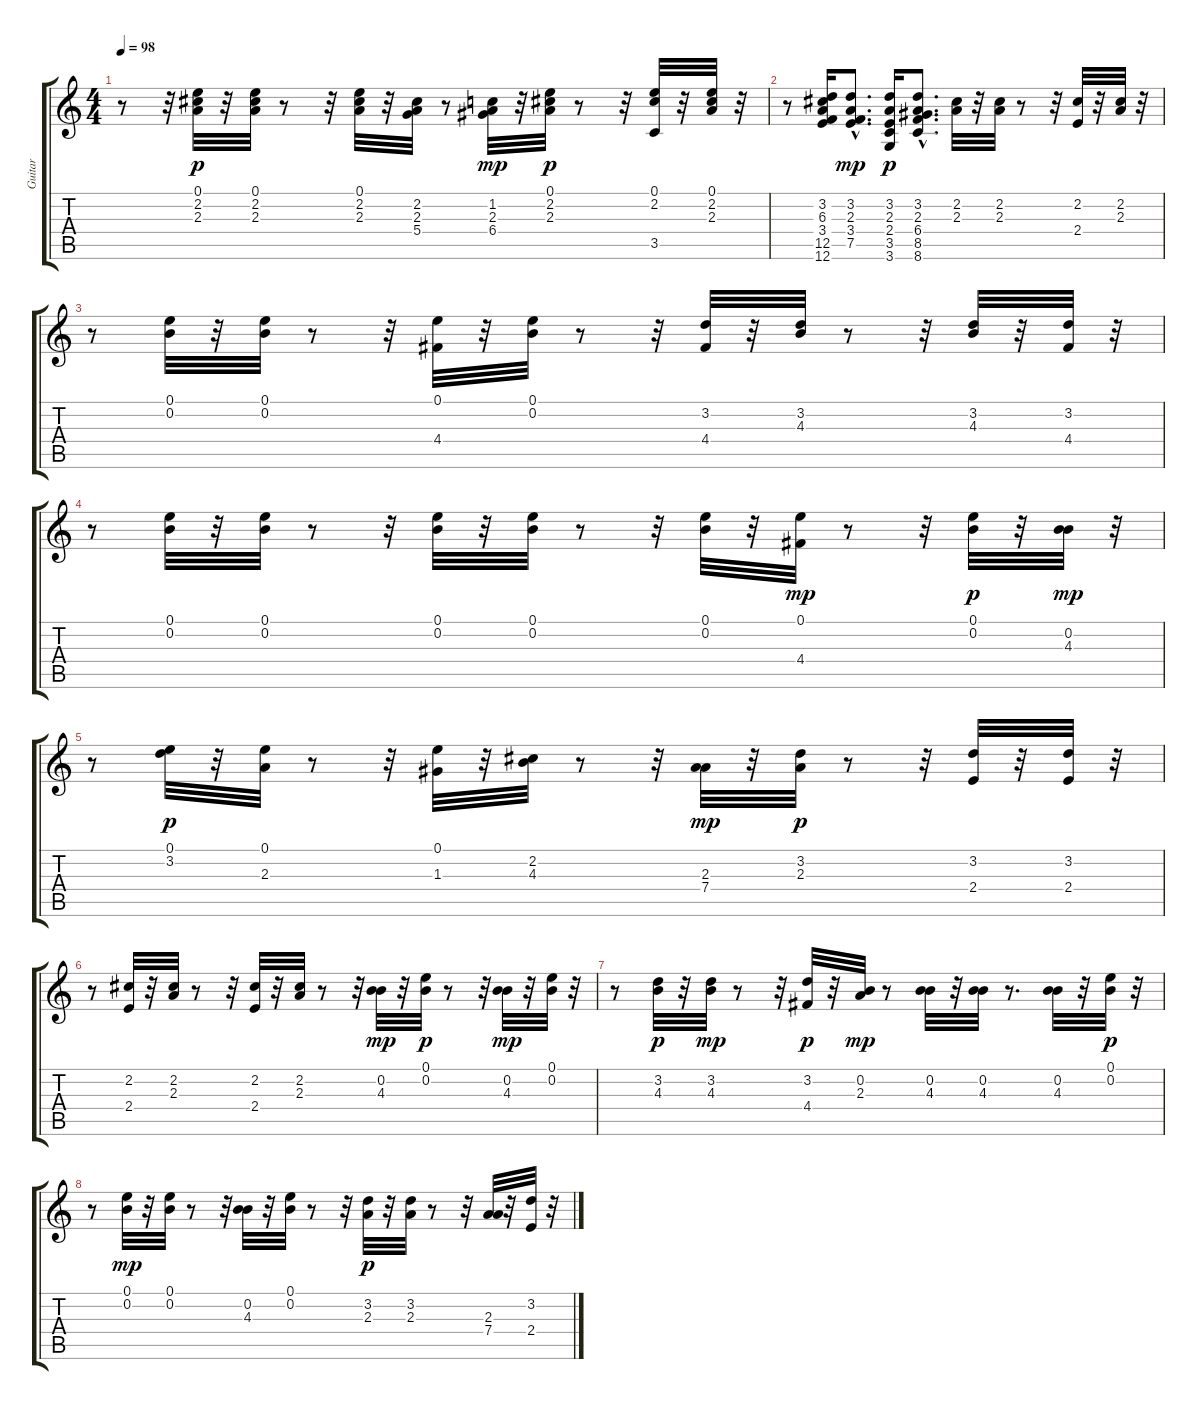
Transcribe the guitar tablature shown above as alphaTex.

\track ("Guitar" "Guitar") {instrument overdrivenguitar}
\staff {score tabs}
\tuning (E4 B3 G3 D3 A2 E2) {hide}
\ts (4 4)
\tempo 98
\clef g2
\ks c
r.8{dy mp} r.32 (0.1 2.2 2.3).32{dy p} r.32 (0.1 2.2 2.3).32 r.8 r.32 (0.1 2.2 2.3).32 r.32 (2.2 2.3 5.4).32 r.8 (1.2 2.3 6.4).32{dy mp} r.32 (0.1 2.2 2.3).32{dy p} r.8 r.32 (0.1 2.2 3.5).32 r.32 (0.1 2.2 2.3).32 r.32 |
r.8 (3.2 6.3 3.4 12.5 12.6).16 (3.2{hac} 2.3 3.4 7.5{hac}).8{d dy mp} (3.2 2.3 2.4 3.5 3.6).16{dy p} (3.2{hac} 2.3{hac} 6.4 8.5 8.6).8{d} (2.2 2.3).32 r.32 (2.2 2.3).32 r.8 r.32 (2.2 2.4).32 r.32 (2.2 2.3).32 r.32 |
r.8 (0.1 0.2).32 r.32 (0.1 0.2).32 r.8 r.32 (0.1 4.4).32 r.32 (0.1 0.2).32 r.8 r.32 (3.2 4.4).32 r.32 (3.2 4.3).32 r.8 r.32 (3.2 4.3).32 r.32 (3.2 4.4).32 r.32 |
r.8 (0.1 0.2).32 r.32 (0.1 0.2).32 r.8 r.32 (0.1 0.2).32 r.32 (0.1 0.2).32 r.8 r.32 (0.1 0.2).32 r.32 (0.1 4.4).32{dy mp} r.8 r.32 (0.1 0.2).32{dy p} r.32 (0.2 4.3).32{dy mp} r.32 |
r.8 (0.1 3.2).32{dy p} r.32 (0.1 2.3).32 r.8 r.32 (0.1 1.3).32 r.32 (2.2 4.3).32 r.8 r.32 (2.3 7.4).32{dy mp} r.32 (3.2 2.3).32{dy p} r.8 r.32 (3.2 2.4).32 r.32 (3.2 2.4).32 r.32 |
r.8 (2.2 2.4).32 r.32 (2.2 2.3).32 r.8 r.32 (2.2 2.4).32 r.32 (2.2 2.3).32 r.8 r.32 (0.2 4.3).32{dy mp} r.32 (0.1 0.2).32{dy p} r.8 r.32 (0.2 4.3).32{dy mp} r.32 (0.1 0.2).32 r.32 |
r.8 (3.2 4.3).32{dy p} r.32 (3.2 4.3).32{dy mp} r.8 r.32 (3.2 4.4).32{dy p} r.32 (0.2 2.3).32{dy mp} r.8 (0.2 4.3).32 r.32 (0.2 4.3).32 r.8{d} (0.2 4.3).32 r.32 (0.1 0.2).32{dy p} r.32 |
r.8 (0.1 0.2).32{dy mp} r.32 (0.1 0.2).32 r.8 r.32 (0.2 4.3).32 r.32 (0.1 0.2).32 r.8 r.32 (3.2 2.3).32{dy p} r.32 (3.2 2.3).32 r.8 r.32 (2.3 7.4).32 r.32 (3.2 2.4).32 r.32
